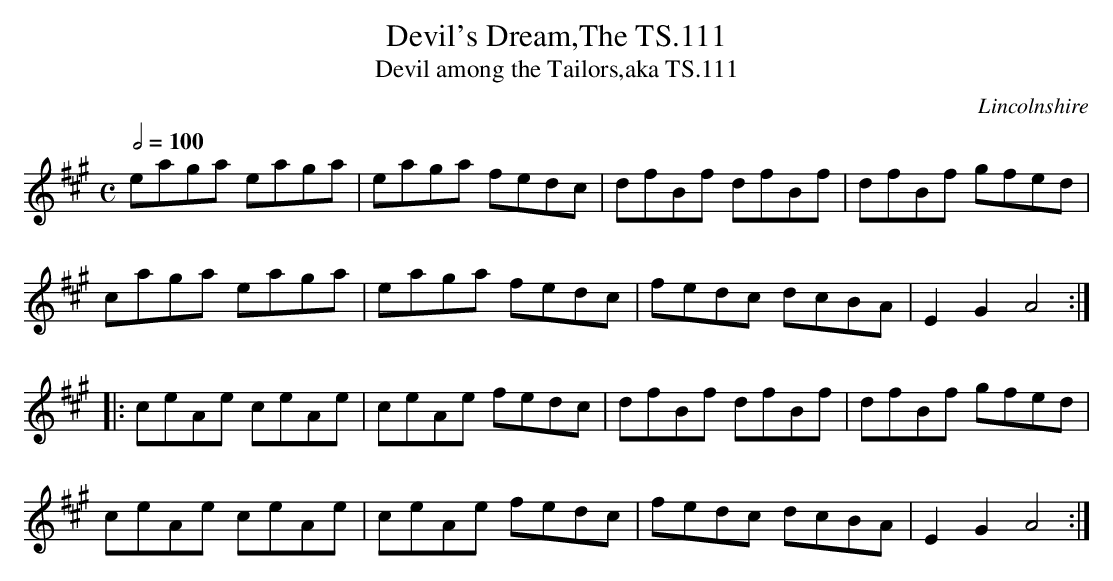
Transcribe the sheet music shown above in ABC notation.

X:1
T:Devil's Dream,The TS.111
T:Devil among the Tailors,aka TS.111
L:1/8
M:C
O:Lincolnshire
Q:1/2=100
K:A
eaga eaga|eaga fedc|dfBf dfBf|dfBf gfed|!
caga eaga|eaga fedc|fedc dcBA|E2G2A4:|!
|:ceAe ceAe|ceAe fedc|dfBf dfBf|dfBf gfed|!
ceAe ceAe|ceAe fedc|fedc dcBA|E2G2A4:|]
